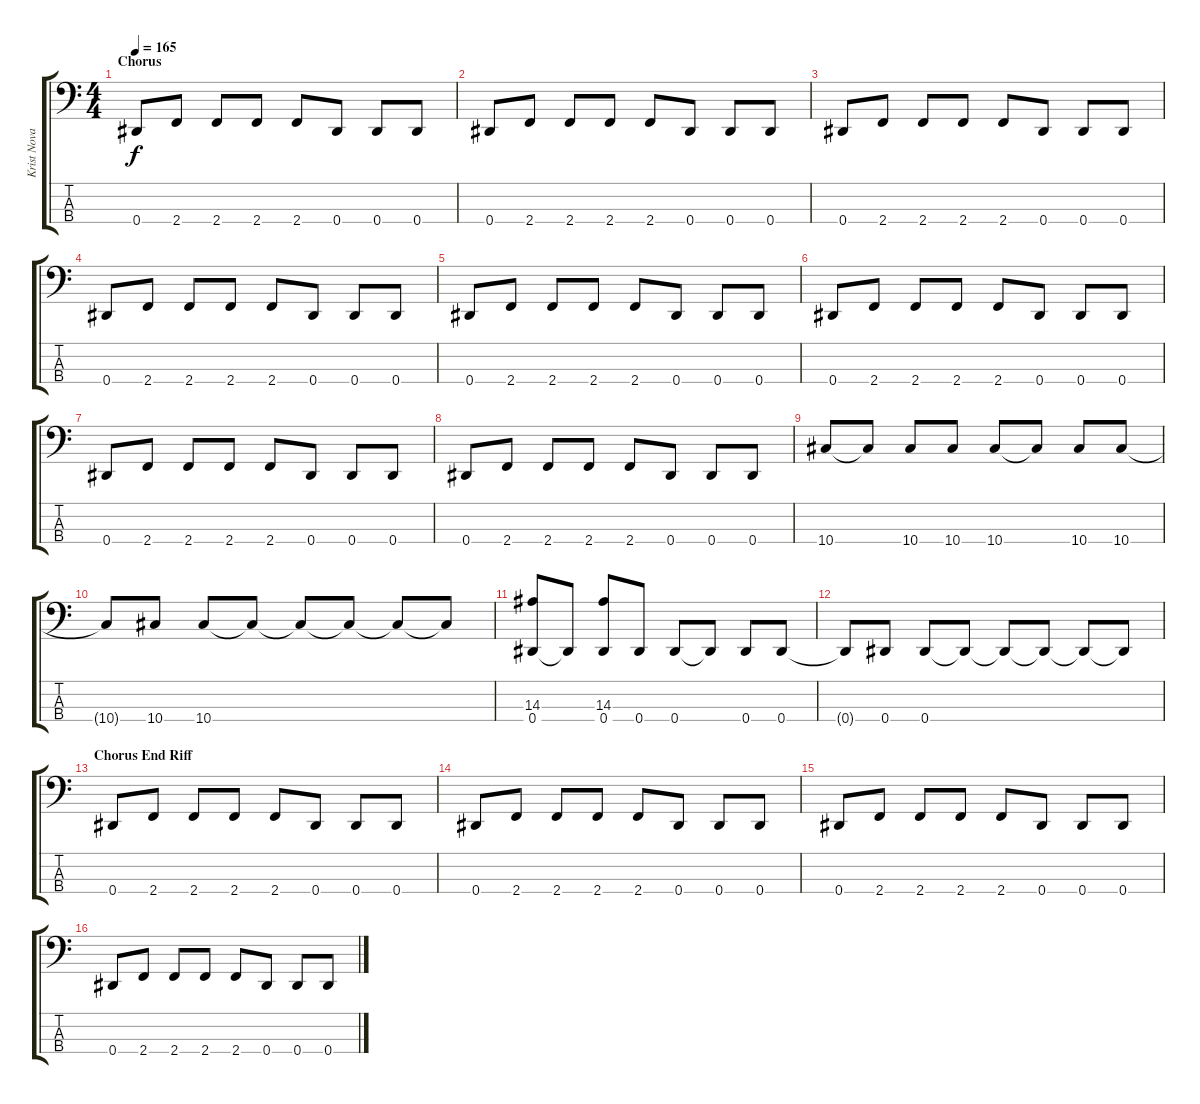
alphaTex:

\track ("Krist Novaselic" "Krist Nova") {instrument electricbassfinger}
\staff {score tabs}
\tuning (Gb2 Db2 Ab1 Eb1) {hide}
\ts (4 4)
\section ("" "Chorus")
\tempo 165
\clef f4
\ks c
0.4.8{dy f} 2.4.8 2.4.8 2.4.8 2.4.8 0.4.8 0.4.8 0.4.8 |
0.4.8 2.4.8 2.4.8 2.4.8 2.4.8 0.4.8 0.4.8 0.4.8 |
0.4.8 2.4.8 2.4.8 2.4.8 2.4.8 0.4.8 0.4.8 0.4.8 |
0.4.8 2.4.8 2.4.8 2.4.8 2.4.8 0.4.8 0.4.8 0.4.8 |
0.4.8 2.4.8 2.4.8 2.4.8 2.4.8 0.4.8 0.4.8 0.4.8 |
0.4.8 2.4.8 2.4.8 2.4.8 2.4.8 0.4.8 0.4.8 0.4.8 |
0.4.8 2.4.8 2.4.8 2.4.8 2.4.8 0.4.8 0.4.8 0.4.8 |
0.4.8 2.4.8 2.4.8 2.4.8 2.4.8 0.4.8 0.4.8 0.4.8 |
10.4.8 10.4{t}.8 10.4.8 10.4.8 10.4.8 10.4{t}.8 10.4.8 10.4.8 |
10.4{t}.8 10.4.8 10.4.8 10.4{t}.8 10.4{t}.8 10.4{t}.8 10.4{t}.8 10.4{t}.8 |
(14.3 0.4).8 0.4{t}.8 (14.3 0.4).8 0.4.8 0.4.8 0.4{t}.8 0.4.8 0.4.8 |
0.4{t}.8 0.4.8 0.4.8 0.4{t}.8 0.4{t}.8 0.4{t}.8 0.4{t}.8 0.4{t}.8 |
\section ("" "Chorus End Riff")
0.4.8 2.4.8 2.4.8 2.4.8 2.4.8 0.4.8 0.4.8 0.4.8 |
0.4.8 2.4.8 2.4.8 2.4.8 2.4.8 0.4.8 0.4.8 0.4.8 |
0.4.8 2.4.8 2.4.8 2.4.8 2.4.8 0.4.8 0.4.8 0.4.8 |
0.4.8 2.4.8 2.4.8 2.4.8 2.4.8 0.4.8 0.4.8 0.4.8
